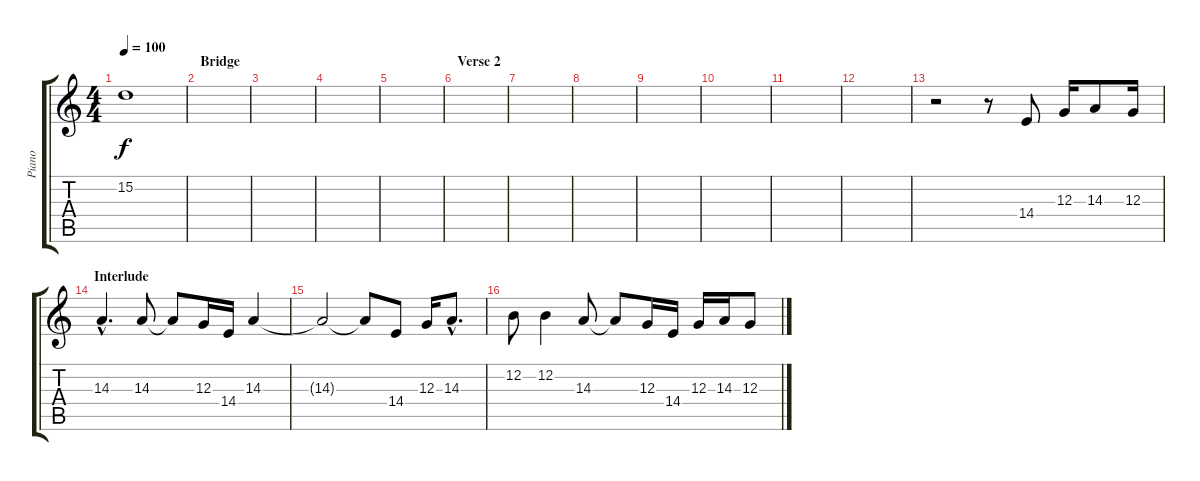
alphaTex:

\track ("Piano" "Piano") {instrument acousticgrandpiano}
\staff {score tabs}
\tuning (E4 B3 G3 D3 A2 E2) {hide}
\ts (4 4)
\tempo 100
\clef g2
\ks c
15.2{t}.1{dy f} |
\section ("" "Bridge")
|
|
|
|
\section ("" "Verse 2")
|
|
|
|
|
|
|
r.2 r.8 14.4.8 12.3.16 14.3.8 12.3.16 |
\section ("" "Interlude")
14.3{hac}.4{d} 14.3.8 14.3{t}.8 12.3.16 14.4.16 14.3.4 |
14.3{t}.2 14.3{t}.8 14.4.8 12.3.16 14.3{hac}.8{d} |
12.2.8 12.2.4 14.3.8 14.3{t}.8 12.3.16 14.4.16 12.3.16 14.3.16 12.3.8
